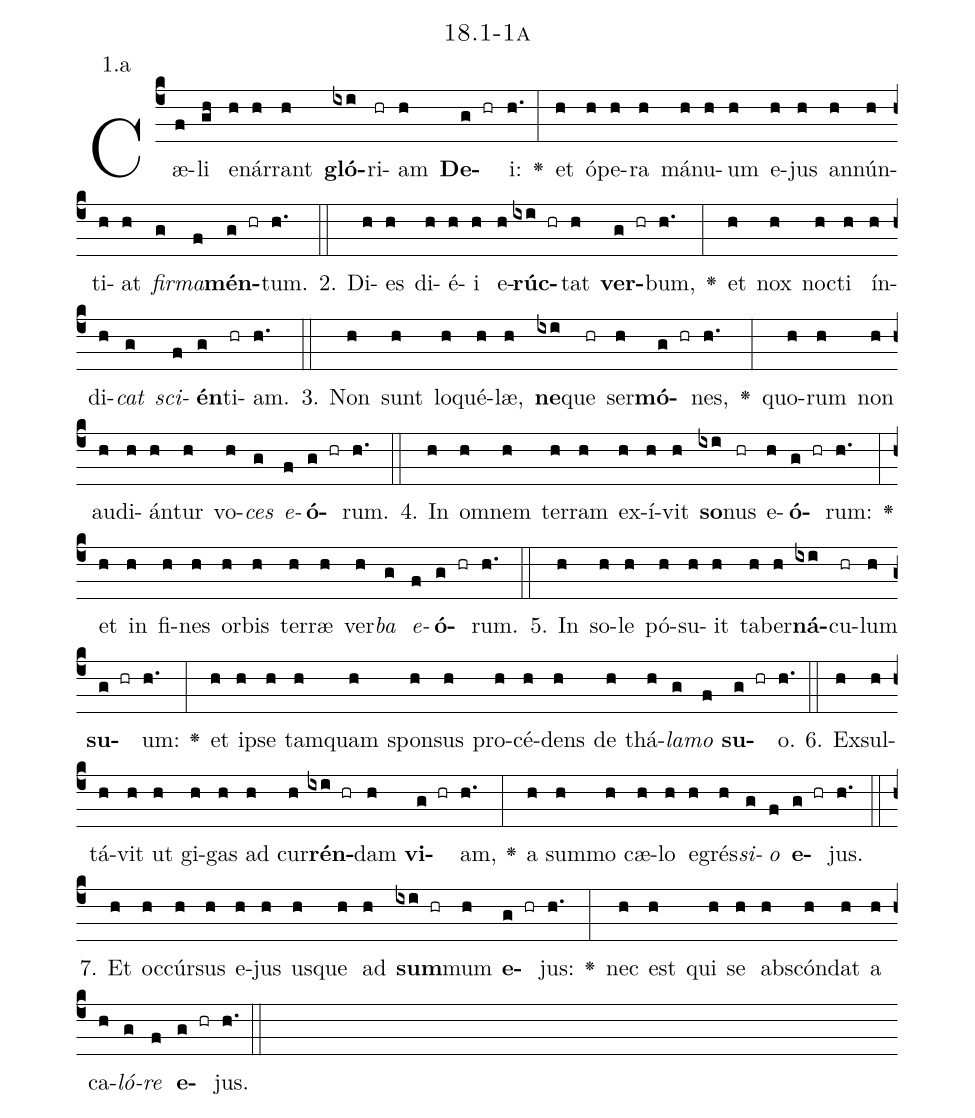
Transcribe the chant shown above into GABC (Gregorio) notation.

name: 18.1-1a;
annotation: 1.a;
%%
(c4)Cæ(f)li(gh) e(h)nár(h)rant(h) <b>gló</b>(ixi)ri(hr)am(h) <b>De</b>(g hr)i:(h.) <v>\greheightstar</v>(:) et(h) ó(h)pe(h)ra(h) má(h)nu(h)um(h) e(h)jus(h) an(h)nún(h)ti(h)at(h) <i>fir</i>(g)<i>ma</i>(f)<b>mén</b>(g hr)tum.(h.) (::)
2. Di(h)es(h) di(h)é(h)i(h) e(h)<b>rúc</b>(ixi hr)tat(h) <b>ver</b>(g hr)bum,(h.) <v>\greheightstar</v>(:) et(h) nox(h) noc(h)ti(h) ín(h)di(h)<i>cat</i>(g) <i>sci</i>(f)<b>én</b>(g)ti(hr)am.(h.) (::)
3. Non(h) sunt(h) lo(h)qué(h)læ,(h) <b>ne</b>(ixi)que(hr) ser(h)<b>mó</b>(g hr)nes,(h.) <v>\greheightstar</v>(:) quo(h)rum(h) non(h) au(h)di(h)án(h)tur(h) vo(h)<i>ces</i>(g) <i>e</i>(f)<b>ó</b>(g hr)rum.(h.) (::)
4. In(h) om(h)nem(h) ter(h)ram(h) ex(h)í(h)vit(h) <b>so</b>(ixi)nus(hr) e(h)<b>ó</b>(g hr)rum:(h.) <v>\greheightstar</v>(:) et(h) in(h) fi(h)nes(h) or(h)bis(h) ter(h)ræ(h) ver(h)<i>ba</i>(g) <i>e</i>(f)<b>ó</b>(g hr)rum.(h.) (::)
5. In(h) so(h)le(h) pó(h)su(h)it(h) ta(h)ber(h)<b>ná</b>(ixi)cu(hr)lum(h) <b>su</b>(g hr)um:(h.) <v>\greheightstar</v>(:) et(h) ip(h)se(h) tam(h)quam(h) spon(h)sus(h) pro(h)cé(h)dens(h) de(h) thá(h)<i>la</i>(g)<i>mo</i>(f) <b>su</b>(g hr)o.(h.) (::)
6. Ex(h)sul(h)tá(h)vit(h) ut(h) gi(h)gas(h) ad(h) cur(h)<b>rén</b>(ixi hr)dam(h) <b>vi</b>(g hr)am,(h.) <v>\greheightstar</v>(:) a(h) sum(h)mo(h) cæ(h)lo(h) e(h)grés(h)<i>si</i>(g)<i>o</i>(f) <b>e</b>(g hr)jus.(h.) (::)
7. Et(h) oc(h)cúr(h)sus(h) e(h)jus(h) us(h)que(h) ad(h) <b>sum</b>(ixi hr)mum(h) <b>e</b>(g hr)jus:(h.) <v>\greheightstar</v>(:) nec(h) est(h) qui(h) se(h) abs(h)cón(h)dat(h) a(h) ca(h)<i>ló</i>(g)<i>re</i>(f) <b>e</b>(g hr)jus.(h.) (::)
